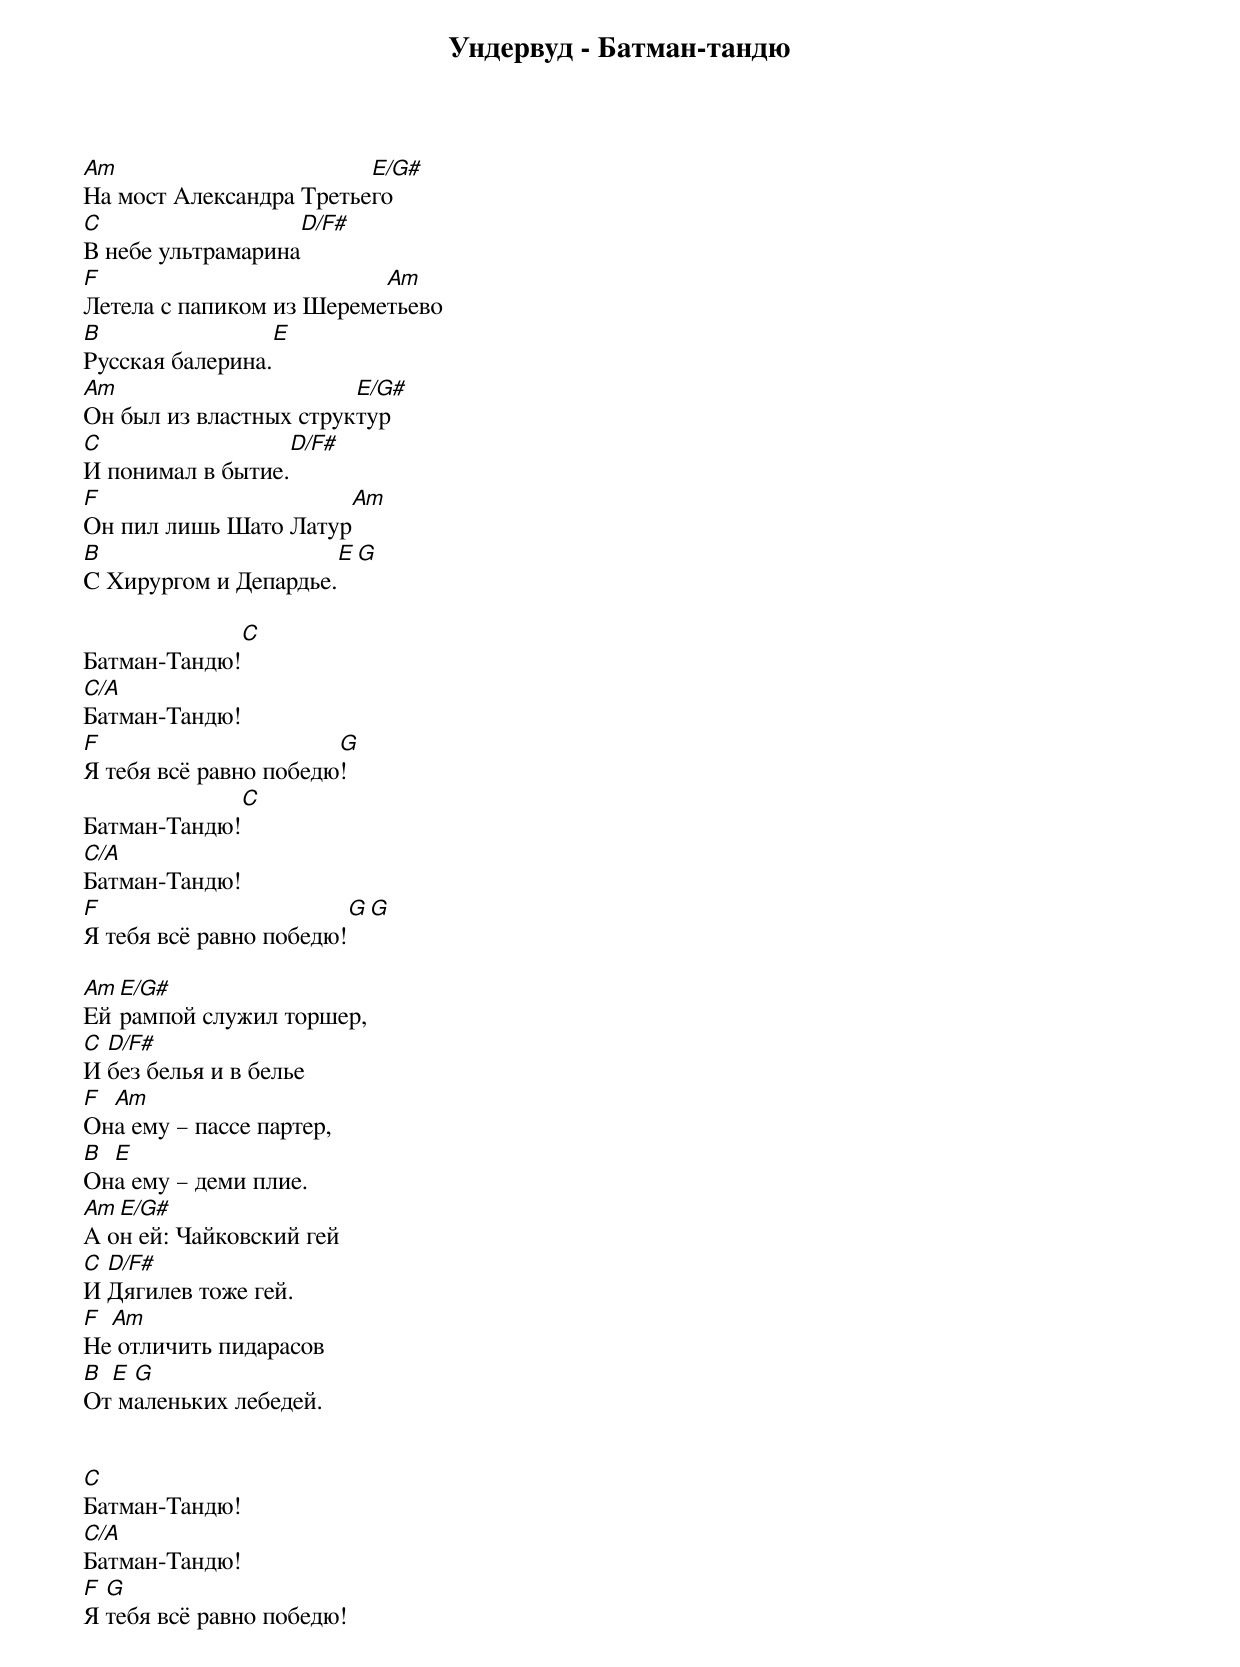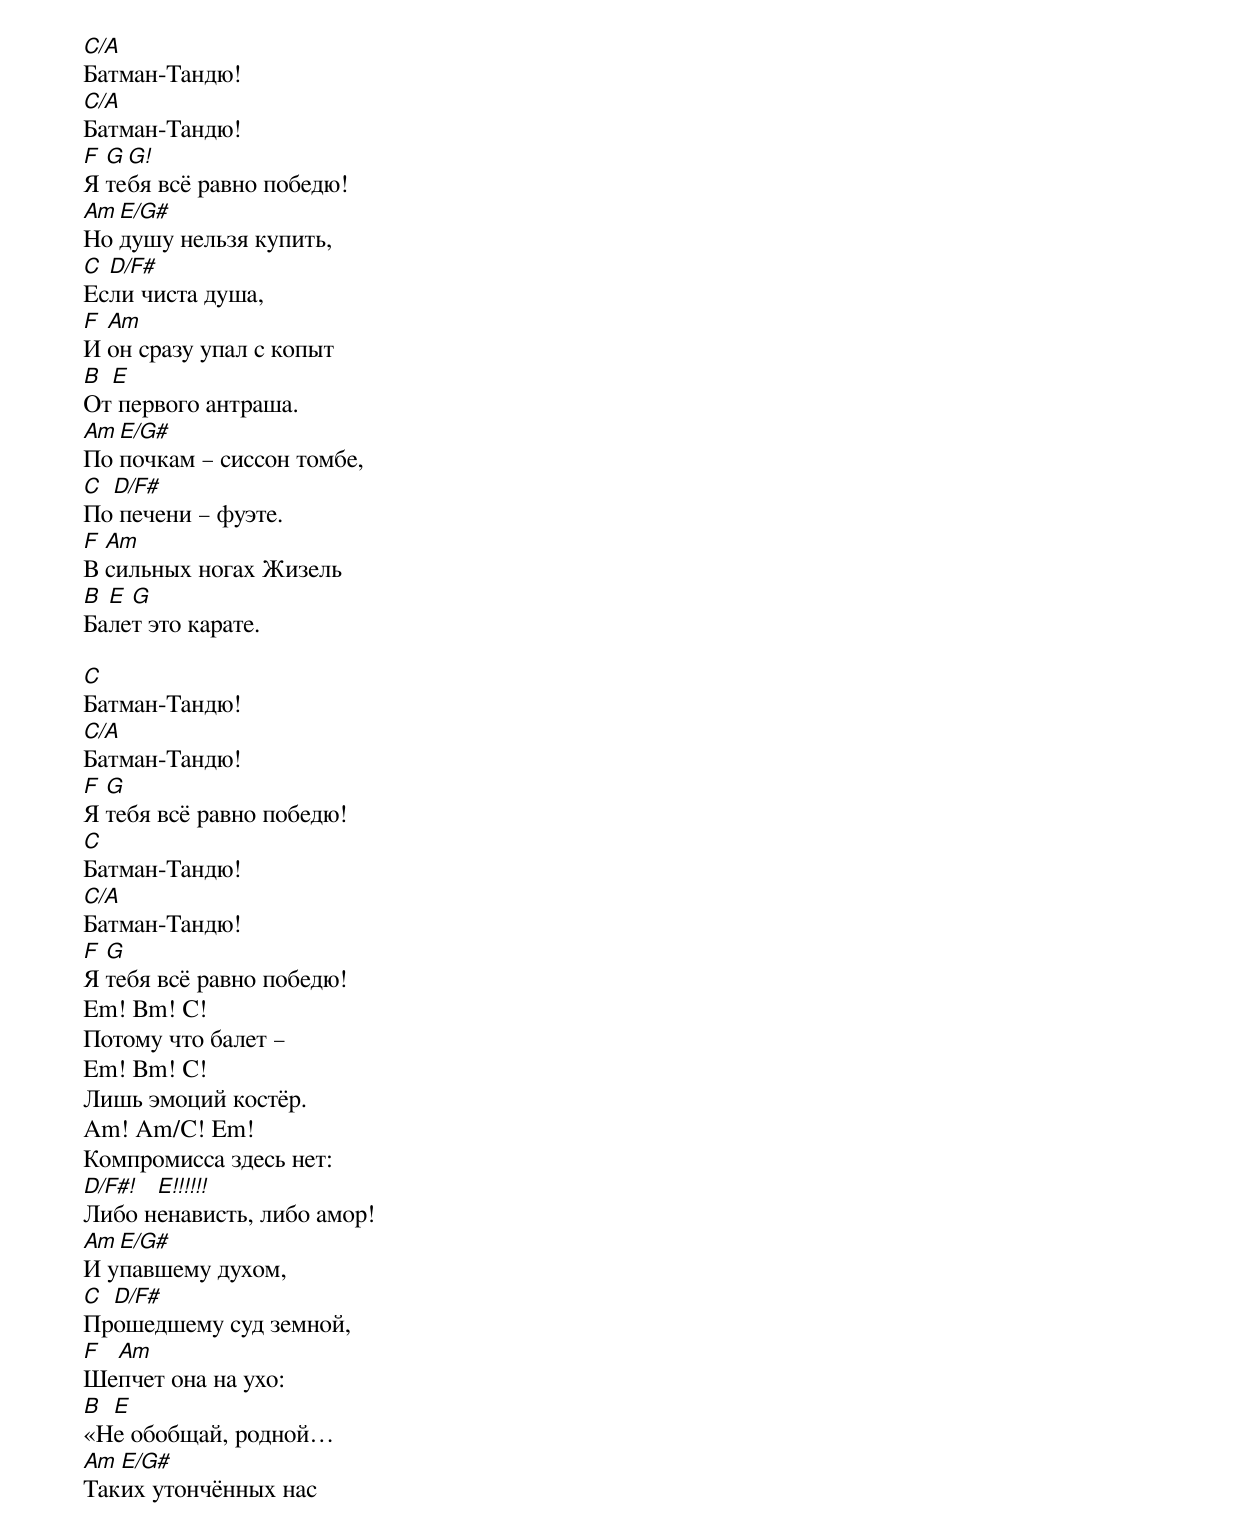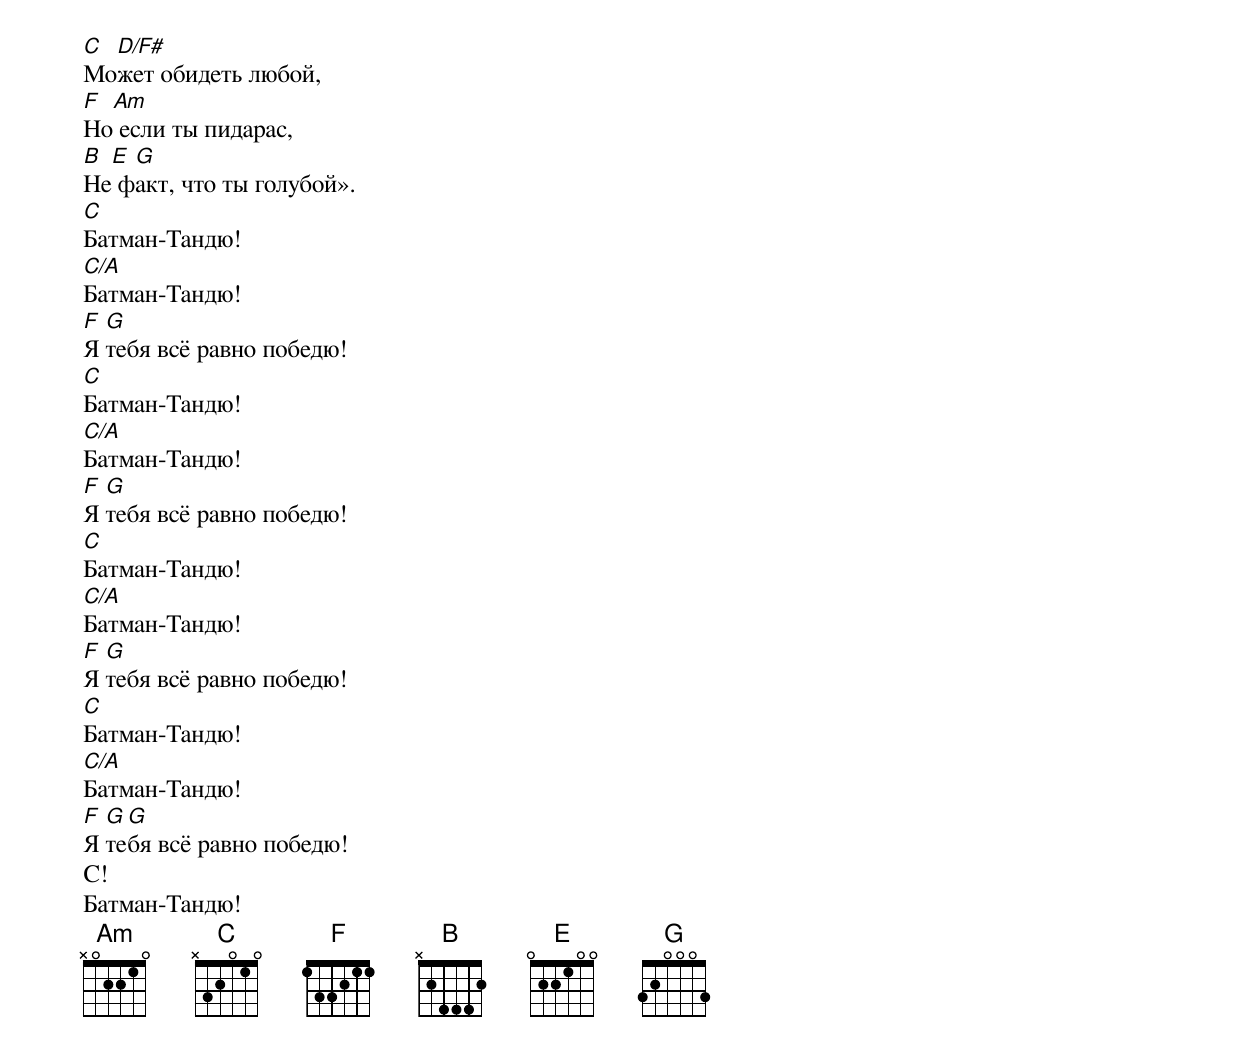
Ундервуд - Батман-тандю

Am                       E/G#
На мост Александра Третьего
C                     D/F#
В небе ультрамарина
F                         Am
Летела с папиком из Шереметьево
B                E
Русская балерина.
Am                      E/G#
Он был из властных структур
C                  D/F#
И понимал в бытие.
F                       Am
Он пил лишь Шато Латур
B                          E G
С Хирургом и Депардье.

             C
Батман-Тандю!
C/A
Батман-Тандю!
F                      G
Я тебя всё равно победю!
                   C
Батман-Тандю!
C/A
Батман-Тандю!
F                                G G
Я тебя всё равно победю!

Am E/G#
Ей рампой служил торшер,
C D/F#
И без белья и в белье
F Am
Она ему – пассе партер,
B E
Она ему – деми плие.
Am E/G#
А он ей: Чайковский гей
C D/F#
И Дягилев тоже гей.
F Am
Не отличить пидарасов
B E G
От маленьких лебедей.


C
Батман-Тандю!
C/A
Батман-Тандю!
F G
Я тебя всё равно победю!
C/A
Батман-Тандю!
C/A
Батман-Тандю!
F G G!
Я тебя всё равно победю!
Am E/G#
Но душу нельзя купить,
C D/F#
Если чиста душа,
F Am
И он сразу упал с копыт
B E
От первого антраша.
Am E/G#
По почкам – сиссон томбе,
C D/F#
По печени – фуэте.
F Am
В сильных ногах Жизель
B E G
Балет это карате.

C
Батман-Тандю!
C/A
Батман-Тандю!
F G
Я тебя всё равно победю!
C
Батман-Тандю!
C/A
Батман-Тандю!
F G
Я тебя всё равно победю!
Em! Bm! C!
Потому что балет –
Em! Bm! C!
Лишь эмоций костёр.
Am! Am/C! Em!
Компромисса здесь нет:
D/F#! E!!!!!!
Либо ненависть, либо амор!
Am E/G#
И упавшему духом,
C D/F#
Прошедшему суд земной,
F Am
Шепчет она на ухо:
B E
«Не обобщай, родной…
Am E/G#
Таких утончённых нас
C D/F#
Может обидеть любой,
F Am
Но если ты пидарас,
B E G
Не факт, что ты голубой».
C
Батман-Тандю!
C/A
Батман-Тандю!
F G
Я тебя всё равно победю!
C
Батман-Тандю!
C/A
Батман-Тандю!
F G
Я тебя всё равно победю!
C
Батман-Тандю!
C/A
Батман-Тандю!
F G
Я тебя всё равно победю!
C
Батман-Тандю!
C/A
Батман-Тандю!
F G G
Я тебя всё равно победю!
C!
Батман-Тандю!
